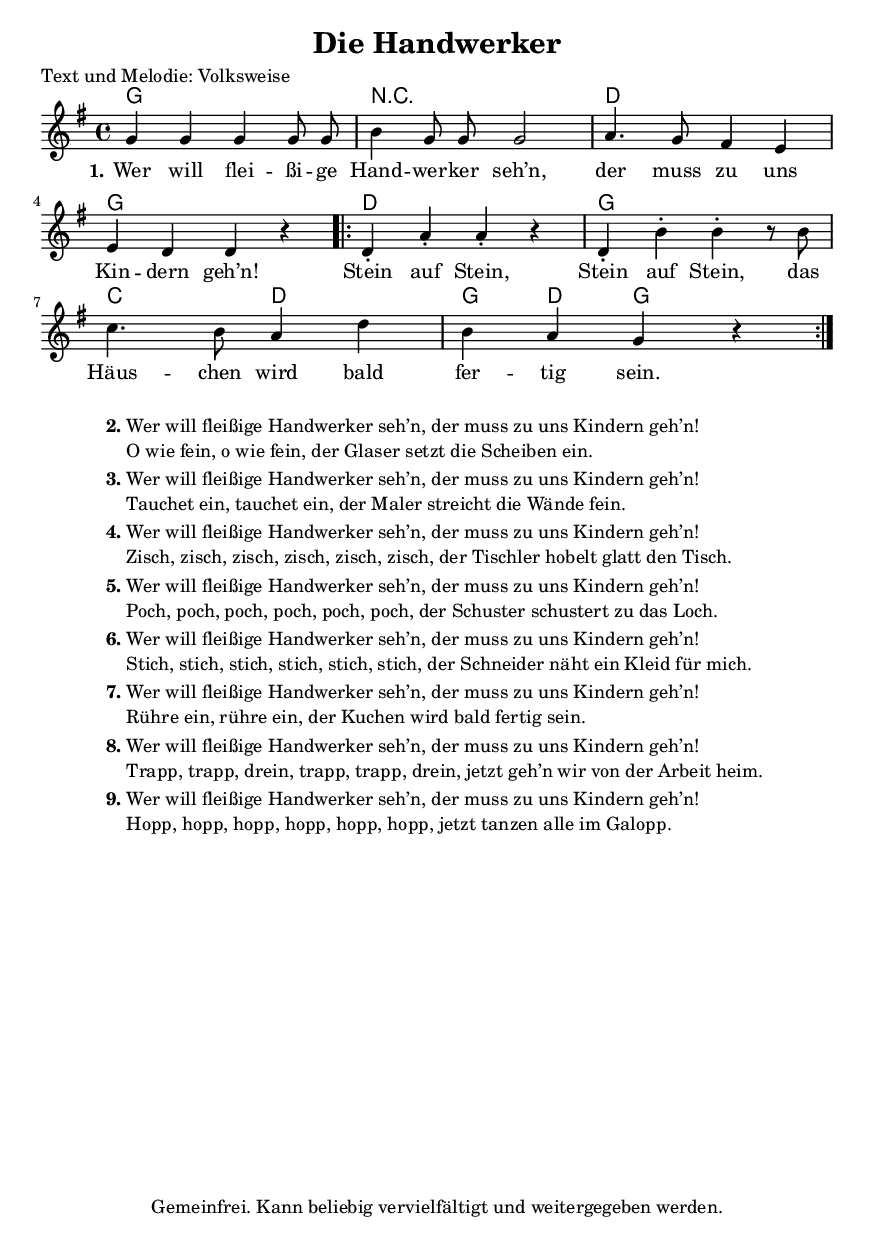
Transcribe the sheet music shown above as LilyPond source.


\version "2.12.3"

\include "default.ly"
\header {
  title = "Die Handwerker"
  poet = "Text und Melodie: Volksweise"
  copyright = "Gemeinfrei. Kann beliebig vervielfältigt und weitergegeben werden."
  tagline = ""
}

#(set-global-staff-size 16)

akkordea = \chordmode {
  g1 R1 d1 g1 d1 g1 c2 d2 g4 d4 g4
}


strophe = \relative c'' {
  g4 g g g8 g8 | b4 g8 g g2 | a4. g8 fis4 e | e d d r4 |
}

refrain = \relative c' {
  \repeat volta 2 {
  d4-\staccato a'4-\staccato a-\staccato r4|
  d,4-\staccato b'-\staccato b-\staccato r8 b8|
  c4. b8 a4 d | b a g r4
  }
}

text = \lyricmode {
  \set stanza = "1."
  Wer will flei -- ßi -- ge Hand -- wer -- ker seh’n,
  der muss zu uns Kin -- dern geh’n!
}

wdh = \lyricmode {
  Stein auf Stein, Stein auf Stein,
  das Häus -- chen wird bald fer -- tig sein.
}

\score {
  <<
    \new ChordNames { \akkordea }
    \new Voice = "Lied" {
      \autoBeamOff
      \clef "treble"
      \time 4/4
      \key g\major
      \strophe \refrain
    }
    \new Lyrics \lyricsto "Lied" { \text \wdh}
  >>
}

\markup {
  \fill-line {
    \column {
      \line {
        \bold "2."
        \column {
          "Wer will fleißige Handwerker seh’n, der muss zu uns Kindern geh’n!"
          "O wie fein, o wie fein, der Glaser setzt die Scheiben ein."
        }
      }
      \hspace #0.1
      \line {
        \bold "3."
        \column {
          "Wer will fleißige Handwerker seh’n, der muss zu uns Kindern geh’n!"
          "Tauchet ein, tauchet ein, der Maler streicht die Wände fein."
        }
      }
      \hspace #0.1
      \line {
        \bold "4."
        \column {
          "Wer will fleißige Handwerker seh’n, der muss zu uns Kindern geh’n!"
          "Zisch, zisch, zisch, zisch, zisch, zisch, der Tischler hobelt glatt den Tisch."
        }
      }
      \hspace #0.1
      \line {
        \bold "5."
        \column {
          "Wer will fleißige Handwerker seh’n, der muss zu uns Kindern geh’n!"
          "Poch, poch, poch, poch, poch, poch, der Schuster schustert zu das Loch."
        }
      }
      \hspace #0.1
      \line {
        \bold "6."
        \column {
          "Wer will fleißige Handwerker seh’n, der muss zu uns Kindern geh’n!"
          "Stich, stich, stich, stich, stich, stich, der Schneider näht ein Kleid für mich."
        }
      }
      \hspace #0.1
      \line {
        \bold "7."
        \column {
          "Wer will fleißige Handwerker seh’n, der muss zu uns Kindern geh’n!"
          "Rühre ein, rühre ein, der Kuchen wird bald fertig sein."
        }
      }
      \hspace #0.1
      \line {
        \bold "8."
        \column {
          "Wer will fleißige Handwerker seh’n, der muss zu uns Kindern geh’n!"
          "Trapp, trapp, drein, trapp, trapp, drein, jetzt geh’n wir von der Arbeit heim. "
        }
      }
      \hspace #0.1
      \line {
        \bold "9."
        \column {
          "Wer will fleißige Handwerker seh’n, der muss zu uns Kindern geh’n!"
          "Hopp, hopp, hopp, hopp, hopp, hopp, jetzt tanzen alle im Galopp."
        }
      }
    }
  }
}

 % some settings % vim: sw=2 et
